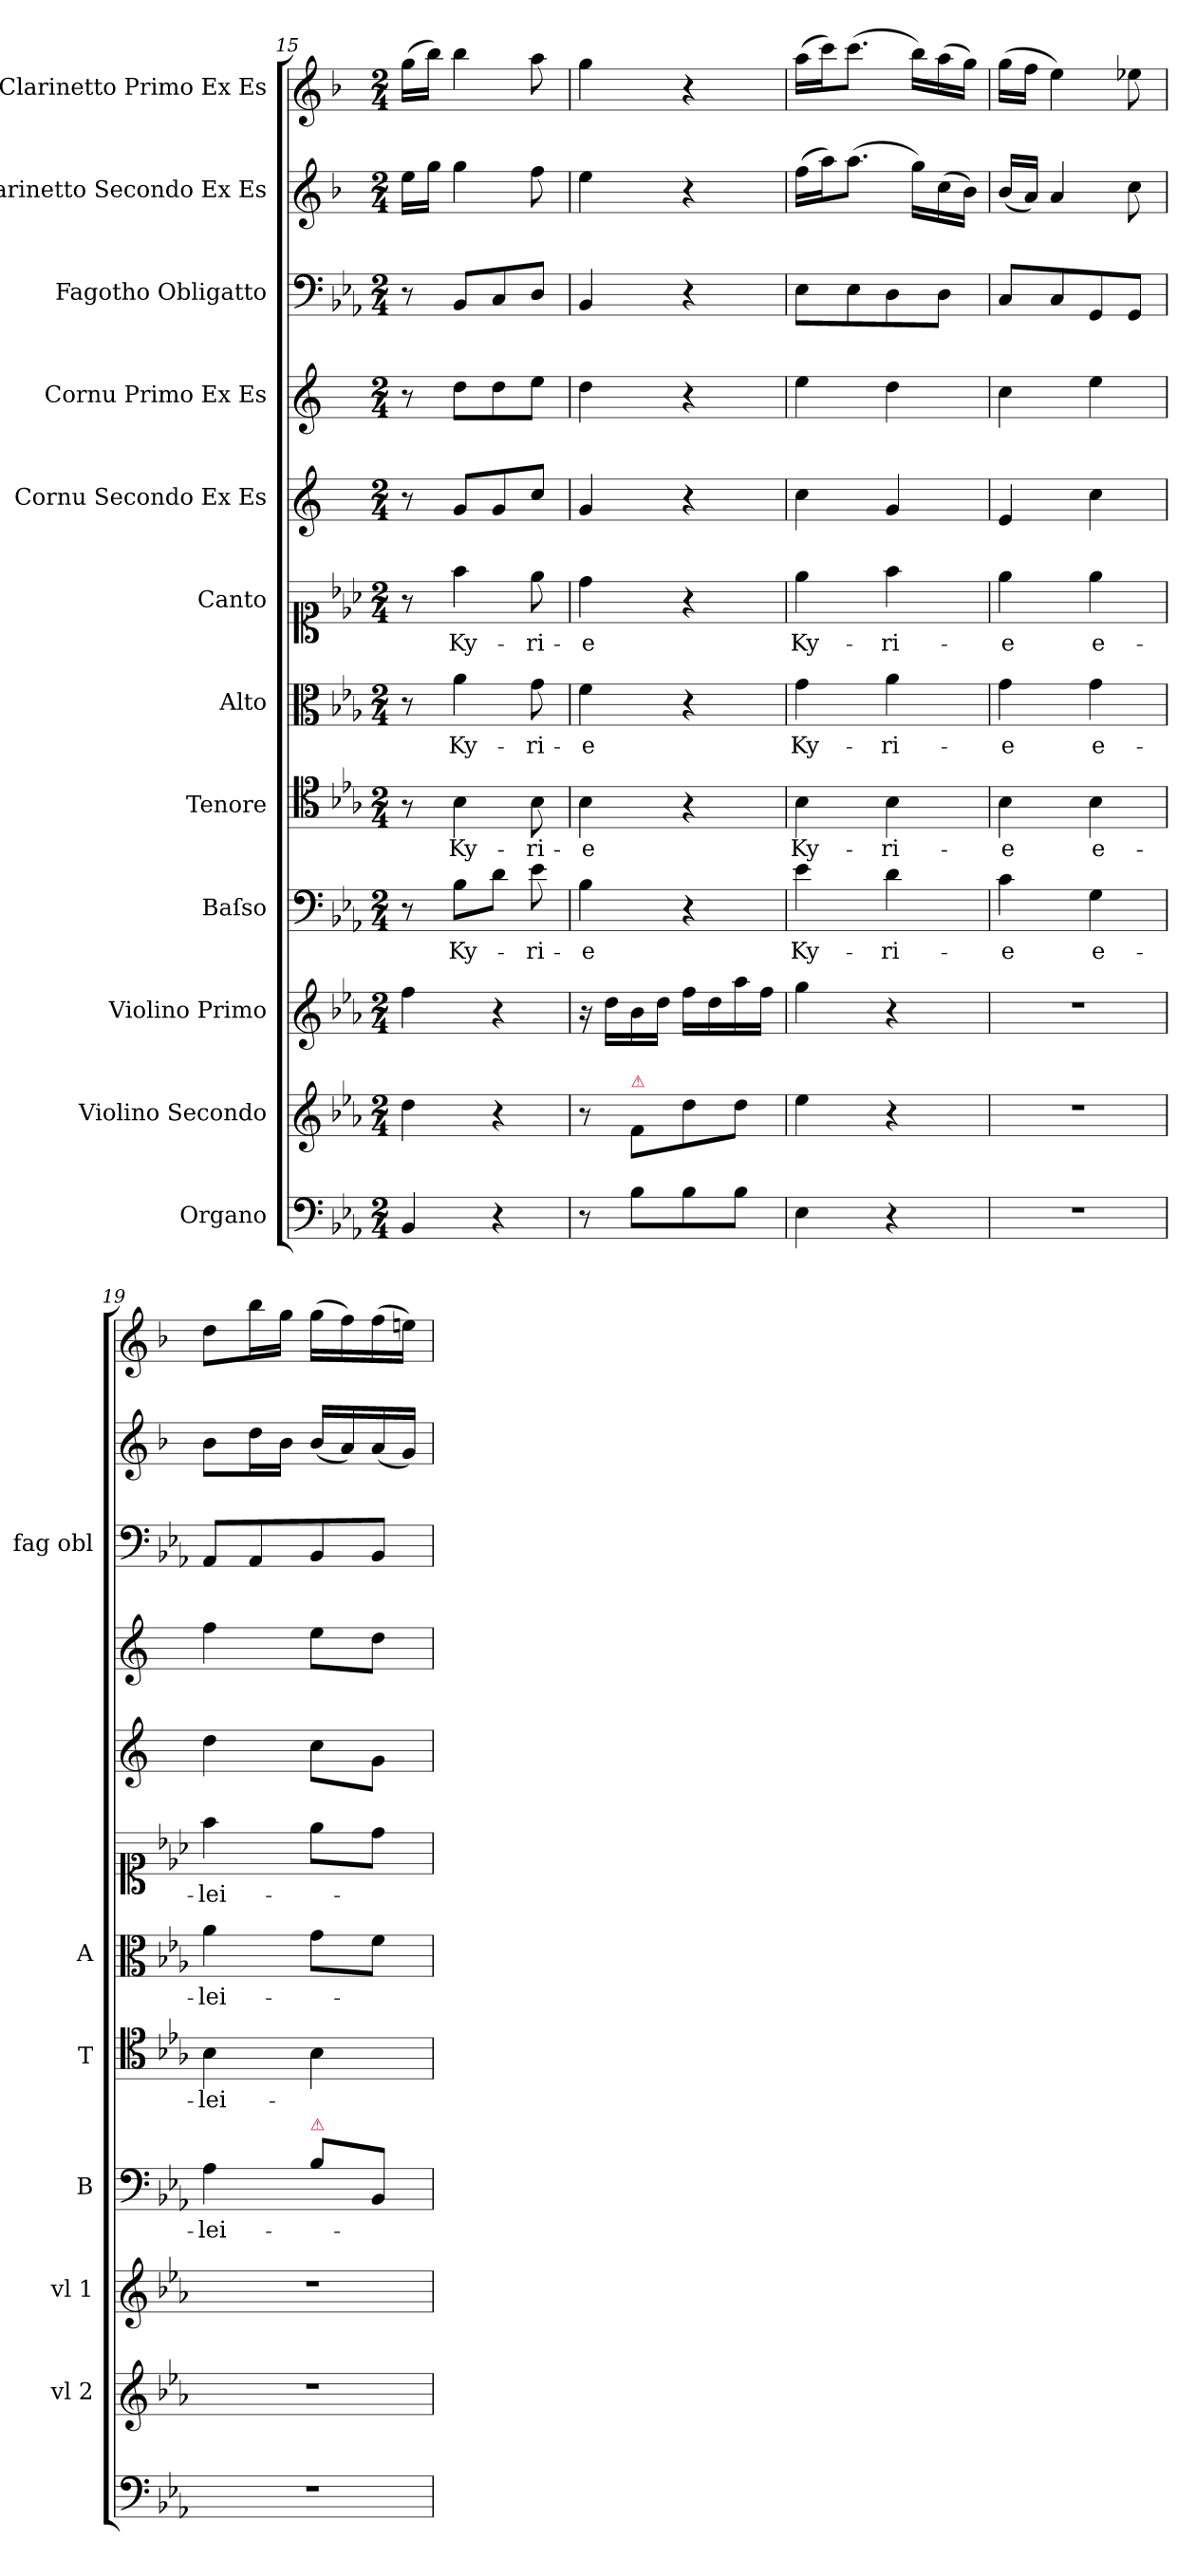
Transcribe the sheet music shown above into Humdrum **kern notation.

**kern	**kern	**kern	**kern	**text	**kern	**text	**kern	**text	**kern	**text	**kern	**kern	**kern	**kern	**kern
*part12	*part11	*part10	*part9	*part9	*part8	*part8	*part7	*part7	*part6	*part6	*part5	*part4	*part3	*part2	*part1
*staff12	*staff11	*staff10	*staff9	*staff9	*staff8	*staff8	*staff7	*staff7	*staff6	*staff6	*staff5	*staff4	*staff3	*staff2	*staff1
*I"Organo	*I"Violino Secondo	*I"Violino Primo	*I"Baſso	*	*I"Tenore	*	*I"Alto	*	*I"Canto	*	*I"Cornu Secondo Ex Es	*I"Cornu Primo Ex Es	*I"Fagotho Obligatto	*I"Clarinetto Secondo Ex Es	*I"Clarinetto Primo Ex Es
*	*I'vl 2	*I'vl 1	*I'B	*	*I'T	*	*I'A	*	*	*	*	*	*I'fag obl	*	*
*clefF4	*clefG2	*clefG2	*clefF4	*	*clefC4	*	*clefC3	*	*clefC1	*	*clefG2	*clefG2	*clefF4	*clefG2	*clefG2
*	*	*	*	*	*	*	*	*	*	*	*ITrd-2c-3	*ITrd-2c-3	*	*ITrd1c2	*ITrd1c2
*k[b-e-a-]	*k[b-e-a-]	*k[b-e-a-]	*k[b-e-a-]	*	*k[b-e-a-]	*	*k[b-e-a-]	*	*k[b-e-a-]	*	*k[b-e-a-]	*k[b-e-a-]	*k[b-e-a-]	*k[b-e-a-]	*k[b-e-a-]
*E-:	*E-:	*E-:	*E-:	*	*E-:	*	*E-:	*	*E-:	*	*	*	*E-:	*E-:	*E-:
*M2/4	*M2/4	*M2/4	*M2/4	*	*M2/4	*	*M2/4	*	*M2/4	*	*M2/4	*M2/4	*M2/4	*M2/4	*M2/4
=15	=15	=15	=15	=15	=15	=15	=15	=15	=15	=15	=15	=15	=15	=15	=15
4BB-/	4dd\	4ff\	8r	.	8r	.	8r	.	8r	.	8r	8r	8r	16dd\LL	(16ff\LL
.	.	.	.	.	.	.	.	.	.	.	.	.	.	16ff\JJ	16aa-\JJ)
!	!	!	!	!LO:LY:i	!	!LO:LY:i	!	!LO:LY:i	!	!LO:LY:i	!	!	!	!	!
.	.	.	8B-\L	Ky-	4B-\	Ky-	4a-\	Ky-	4ff\	Ky-	8b-/L	8ff\L	8BB-/L	4ff\	4aa-\
4r	4r	4r	8d\J	.	.	.	.	.	.	.	8b-/	8ff\	8C/	.	.
!	!	!	!	!LO:LY:i	!	!LO:LY:i	!	!LO:LY:i	!	!LO:LY:i	!	!	!	!	!
.	.	.	8e-\	-ri-	8B-\	-ri-	8g\	-ri-	8ee-\	-ri-	8ee-/J	8gg\J	8D/J	8ee-\	8gg\
=16	=16	=16	=16	=16	=16	=16	=16	=16	=16	=16	=16	=16	=16	=16	=16
!	!	!	!	!LO:LY:i	!	!LO:LY:i	!	!LO:LY:i	!	!LO:LY:i	!	!	!	!	!
8r	8r	16r	4B-\	-e	4B-\	-e	4f\	-e	4dd\	-e	4b-/	4ff\	4BB-/	4dd\	4ff\
.	.	16dd\LL	.	.	.	.	.	.	.	.	.	.	.	.	.
!	!LO:TX:a:color=crimson:t=⚠	!	!	!	!	!	!	!	!	!	!	!	!	!	!
8B-\L	8f/L	16b-\	.	.	.	.	.	.	.	.	.	.	.	.	.
.	.	16dd\JJ	.	.	.	.	.	.	.	.	.	.	.	.	.
8B-\	8dd\	16ff\LL	4r	.	4r	.	4r	.	4r	.	4r	4r	4r	4r	4r
.	.	16dd\	.	.	.	.	.	.	.	.	.	.	.	.	.
8B-\J	8dd\J	16aa-\	.	.	.	.	.	.	.	.	.	.	.	.	.
.	.	16ff\JJ	.	.	.	.	.	.	.	.	.	.	.	.	.
=17	=17	=17	=17	=17	=17	=17	=17	=17	=17	=17	=17	=17	=17	=17	=17
4E-\	4ee-\	4gg\	4e-\	Ky-	4B-\	Ky-	4g\	Ky-	4ee-\	Ky-	4ee-\	4gg\	8E-\L	(16ee-\LL	(16gg\LL
.	.	.	.	.	.	.	.	.	.	.	.	.	.	16gg\J)	16bb-\J)
.	.	.	.	.	.	.	.	.	.	.	.	.	8E-\	(8.gg\J	(8.bb-\J
4r	4r	4r	4d\	-ri-	4B-\	-ri-	4a-\	-ri-	4ff\	-ri-	4b-/	4ff\	8D\	.	.
.	.	.	.	.	.	.	.	.	.	.	.	.	.	16ff\LL)	16aa-\LL)
.	.	.	.	.	.	.	.	.	.	.	.	.	8D\J	(16b-\	(16gg\
.	.	.	.	.	.	.	.	.	.	.	.	.	.	16a-\JJ)	16ff\JJ)
=18	=18	=18	=18	=18	=18	=18	=18	=18	=18	=18	=18	=18	=18	=18	=18
2r	2r	2r	4c\	-e	4B-\	-e	4g\	-e	4ee-\	-e	4g/	4ee-\	8C/L	(16a-/LL	(16ff\LL
.	.	.	.	.	.	.	.	.	.	.	.	.	.	16g/JJ)	16ee-\JJ
.	.	.	.	.	.	.	.	.	.	.	.	.	8C/	4g/	4dd\)
.	.	.	4G\	e-	4B-\	e-	4g\	e-	4ee-\	e-	4ee-\	4gg\	8GG/	.	.
.	.	.	.	.	.	.	.	.	.	.	.	.	8GG/J	8b-\	8dd-X\
=19	=19	=19	=19	=19	=19	=19	=19	=19	=19	=19	=19	=19	=19	=19	=19
2r	2r	2r	4A-\	-lei-	4B-\	-lei-	4a-\	-lei-	4ff\	-lei-	4ff\	4aa-\	8AA-/L	8a-\L	8cc\L
.	.	.	.	.	.	.	.	.	.	.	.	.	8AA-/	16cc\L	16aa-\L
.	.	.	.	.	.	.	.	.	.	.	.	.	.	16a-\JJ	16ff\JJ
!	!	!	!LO:TX:a:color=crimson:t=⚠	!	!	!	!	!	!	!	!	!	!	!	!
.	.	.	8B-\L	.	4B-\	.	8g\L	.	8ee-\L	.	8ee-\L	8gg\L	8BB-/	(16a-/LL	(16ff\LL
.	.	.	.	.	.	.	.	.	.	.	.	.	.	16g/)	16ee-\)
.	.	.	8BB-/J	.	.	.	8f\J	.	8dd\J	.	8b-\J	8ff\J	8BB-/J	(16g/	(16ee-\
.	.	.	.	.	.	.	.	.	.	.	.	.	.	16f/JJ)	16ddn\JJ)
=	=	=	=	=	=	=	=	=	=	=	=	=	=	=	=
*-	*-	*-	*-	*-	*-	*-	*-	*-	*-	*-	*-	*-	*-	*-	*-
